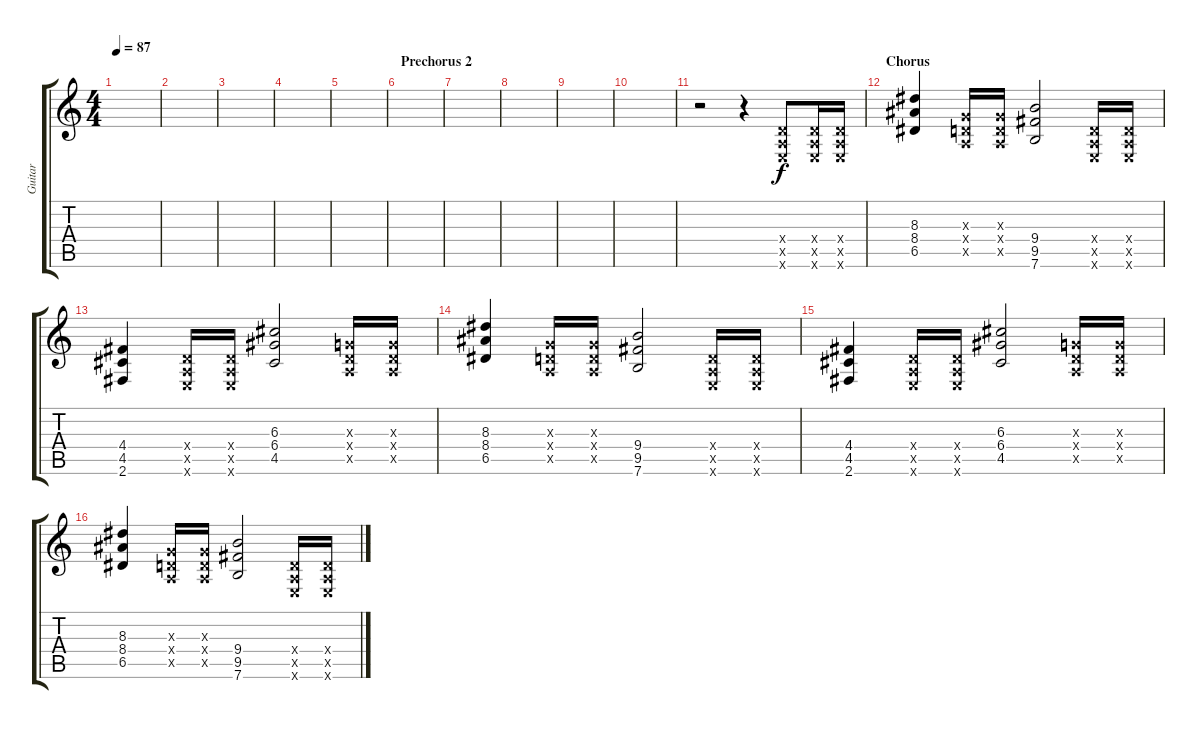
\track ("Guitar" "Guitar") {instrument distortionguitar}
\staff {score tabs}
\tuning (E4 B3 G3 D3 A2 E2) {hide}
\ts (4 4)
\tempo 87
\clef g2
\ks c
|
|
|
|
|
\section ("" "Prechorus 2")
|
|
|
|
|
r.2{volume 13} r.4 (0.4{x} 0.5{x} 0.6{x}).8 (0.4{x} 0.5{x} 0.6{x}).16 (0.4{x} 0.5{x} 0.6{x}).16 |
\section ("" "Chorus")
(8.3 8.4 6.5).4 (0.3{x} 0.4{x} 0.5{x}).16 (0.3{x} 0.4{x} 0.5{x}).16 (9.4 9.5 7.6).2 (0.4{x} 0.5{x} 0.6{x}).16 (0.4{x} 0.5{x} 0.6{x}).16 |
(4.4 4.5 2.6).4 (0.4{x} 0.5{x} 0.6{x}).16 (0.4{x} 0.5{x} 0.6{x}).16 (6.3 6.4 4.5).2 (0.3{x} 0.4{x} 0.5{x}).16 (0.3{x} 0.4{x} 0.5{x}).16 |
(8.3 8.4 6.5).4 (0.3{x} 0.4{x} 0.5{x}).16 (0.3{x} 0.4{x} 0.5{x}).16 (9.4 9.5 7.6).2 (0.4{x} 0.5{x} 0.6{x}).16 (0.4{x} 0.5{x} 0.6{x}).16 |
(4.4 4.5 2.6).4 (0.4{x} 0.5{x} 0.6{x}).16 (0.4{x} 0.5{x} 0.6{x}).16 (6.3 6.4 4.5).2 (0.3{x} 0.4{x} 0.5{x}).16 (0.3{x} 0.4{x} 0.5{x}).16 |
(8.3 8.4 6.5).4 (0.3{x} 0.4{x} 0.5{x}).16 (0.3{x} 0.4{x} 0.5{x}).16 (9.4 9.5 7.6).2 (0.4{x} 0.5{x} 0.6{x}).16 (0.4{x} 0.5{x} 0.6{x}).16
